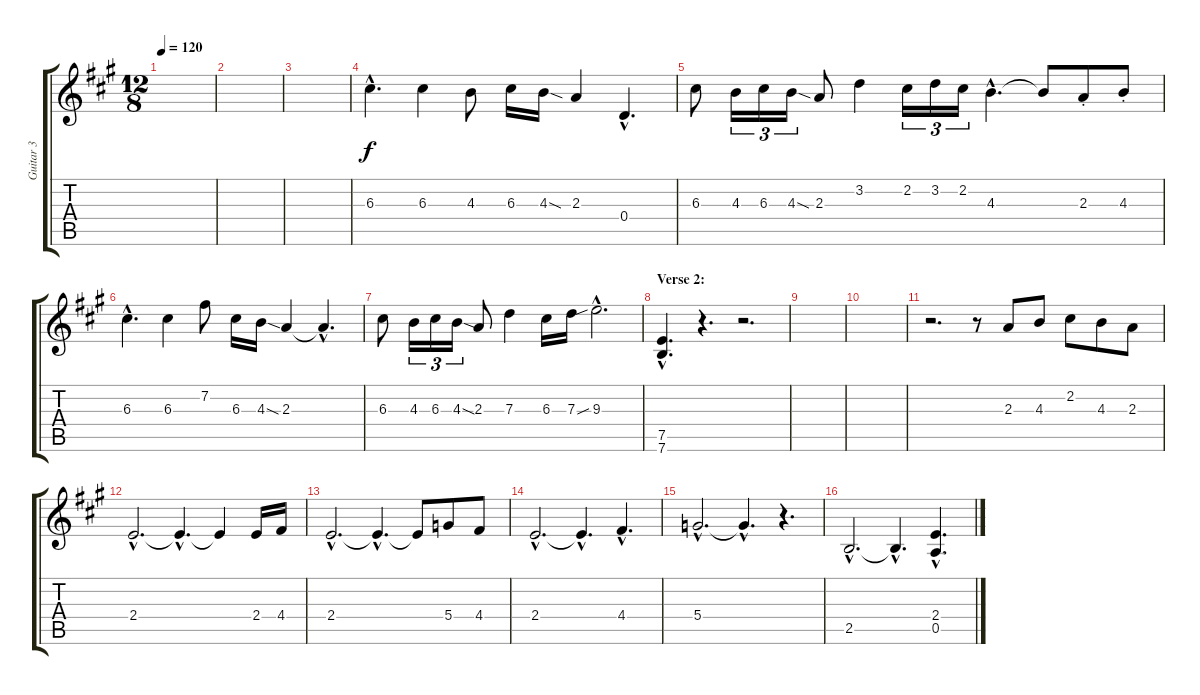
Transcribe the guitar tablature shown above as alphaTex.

\track ("Guitar 3" "Guitar 3") {instrument overdrivenguitar}
\staff {score tabs}
\tuning (E4 B3 G3 D3 A2 E2) {hide}
\ts (12 8)
\tempo 120
\clef g2
\ks a
|
|
|
6.3{hac}.4{d} 6.3.4 4.3.8 6.3.16 4.3{sod}.16 2.3.4 0.4{hac}.4{d} |
6.3.8 4.3.16{tu (3 2)} 6.3.16{tu (3 2)} 4.3{sod}.16{tu (3 2)} 2.3.8 3.2.4 2.2.16{tu (3 2)} 3.2.16{tu (3 2)} 2.2.16{tu (3 2)} 4.3{hac}.4{d} 4.3{t}.8 2.3{st}.8 4.3{st}.8 |
6.3{hac}.4{d} 6.3.4 7.2.8 6.3.16 4.3{sod}.16 2.3.4 2.3{hac t}.4{d} |
6.3.8 4.3.16{tu (3 2)} 6.3.16{tu (3 2)} 4.3{sod}.16{tu (3 2)} 2.3.8 7.3.4 6.3.16 7.3.16 9.3{sib hac}.2{d} |
\section ("" "Verse 2:")
(7.5{hac} 7.6{hac}).4{d} r.4{d} r.2{d} |
|
|
r.2{d} r.8 2.3.8 4.3.8 2.2.8 4.3.8 2.3.8 |
2.4{hac}.2{d} 2.4{hac t}.4{d} 2.4{t}.4 2.4.16 4.4.16 |
2.4{hac}.2{d} 2.4{hac t}.4{d} 2.4{t}.8 5.4.8 4.4.8 |
2.4{hac}.2{d} 2.4{hac t}.4{d} 4.4{hac}.4{d} |
5.4{hac}.2{d} 5.4{hac t}.4{d} r.4{d} |
2.5{hac}.2{d} 2.5{hac t}.4{d} (2.4{hac} 0.5{hac}).4{d}
